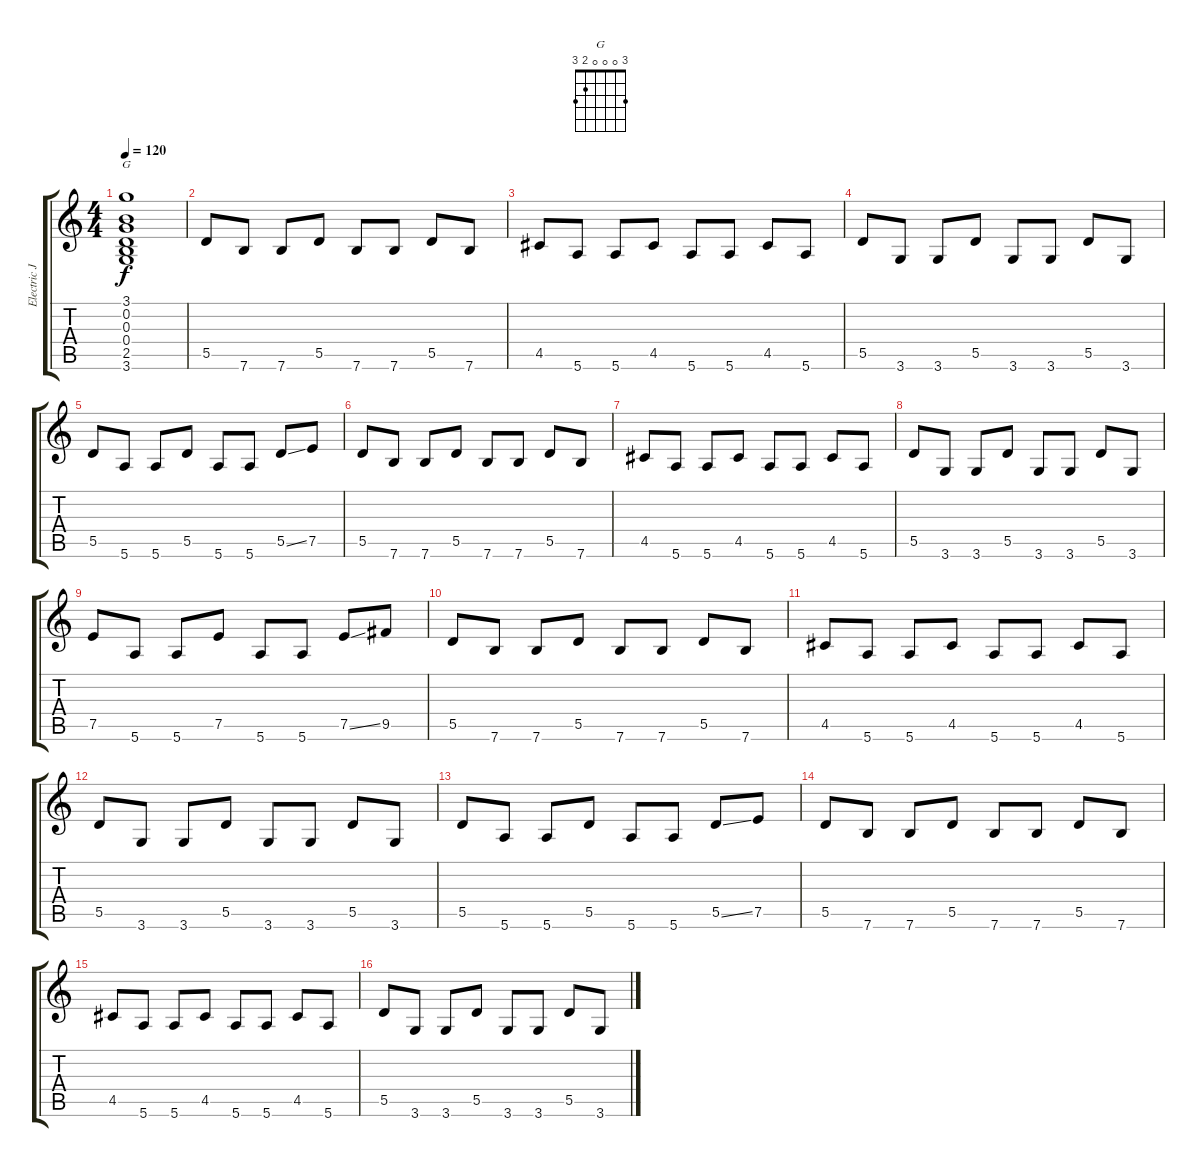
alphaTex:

\track ("Electric Jazz Clean" "Electric J") {instrument electricguitarjazz}
\staff {score tabs}
\tuning (E4 B3 G3 D3 A2 E2) {hide}
\chord ("G" 3 0 0 0 2 3)
\ts (4 4)
\tempo 120
\clef g2
\ks c
(3.1 0.2 0.3 0.4 2.5 3.6).1{ch "G" dy f} |
5.5.8 7.6.8 7.6.8 5.5.8 7.6.8 7.6.8 5.5.8 7.6.8 |
4.5.8 5.6.8 5.6.8 4.5.8 5.6.8 5.6.8 4.5.8 5.6.8 |
5.5.8 3.6.8 3.6.8 5.5.8 3.6.8 3.6.8 5.5.8 3.6.8 |
5.5.8 5.6.8 5.6.8 5.5.8 5.6.8 5.6.8 5.5{ss}.8 7.5.8 |
5.5.8 7.6.8 7.6.8 5.5.8 7.6.8 7.6.8 5.5.8 7.6.8 |
4.5.8 5.6.8 5.6.8 4.5.8 5.6.8 5.6.8 4.5.8 5.6.8 |
5.5.8 3.6.8 3.6.8 5.5.8 3.6.8 3.6.8 5.5.8 3.6.8 |
7.5.8 5.6.8 5.6.8 7.5.8 5.6.8 5.6.8 7.5{ss}.8 9.5.8 |
5.5.8 7.6.8 7.6.8 5.5.8 7.6.8 7.6.8 5.5.8 7.6.8 |
4.5.8 5.6.8 5.6.8 4.5.8 5.6.8 5.6.8 4.5.8 5.6.8 |
5.5.8 3.6.8 3.6.8 5.5.8 3.6.8 3.6.8 5.5.8 3.6.8 |
5.5.8 5.6.8 5.6.8 5.5.8 5.6.8 5.6.8 5.5{ss}.8 7.5.8 |
5.5.8 7.6.8 7.6.8 5.5.8 7.6.8 7.6.8 5.5.8 7.6.8 |
4.5.8 5.6.8 5.6.8 4.5.8 5.6.8 5.6.8 4.5.8 5.6.8 |
5.5.8 3.6.8 3.6.8 5.5.8 3.6.8 3.6.8 5.5.8 3.6.8
